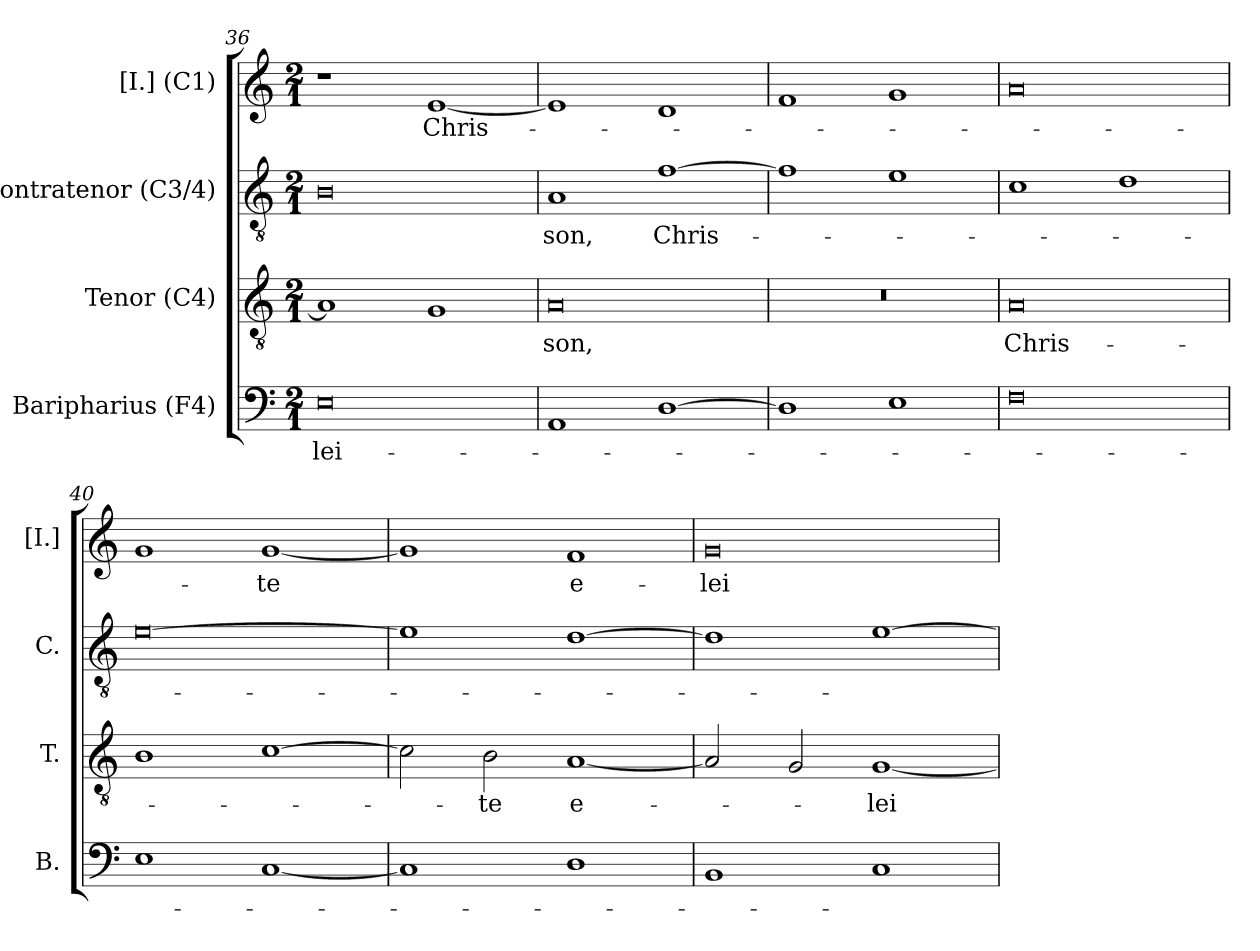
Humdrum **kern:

**kern	**text	**kern	**text	**kern	**text	**kern	**text
*part4	*part4	*part3	*part3	*part2	*part2	*part1	*part1
*staff4	*staff4	*staff3	*staff3	*staff2	*staff2	*staff1	*staff1
*I"Baripharius (F4)	*	*I"Tenor (C4)	*	*I"Contratenor (C3/4)	*	*I"[I.] (C1)	*
*I'B.	*	*I'T.	*	*I'C.	*	*I'[I.]	*
!!LO:PB:g=z
*clefF4	*	*clefGv2	*	*clefGv2	*	*clefG2	*
*	*	*ITrd7c12	*	*ITrd7c12	*	*	*
*k[]	*	*k[]	*	*k[]	*	*k[]	*
*C:	*	*C:	*	*C:	*	*C:	*
*M2/1	*	*M2/1	*	*M2/1	*	*M2/1	*
=36	=36	=36	=36	=36	=36	=36	=36
!	!LO:LY:b:color=#000000	!	!	!	!	!	!
0Ei	-lei-	1AAi]	.	0BBi	.	1r	.
!	!	!	!	!	!	!	!LO:LY:b:color=#000000
.	.	1GGi	.	.	.	[1ei	Chris-
=37	=37	=37	=37	=37	=37	=37	=37
!	!	!	!LO:LY:b:color=#000000	!	!	!	!
!	!	!	!	!	!LO:LY:b:color=#000000	!	!
1AAi	.	0AAi	-son,	1AAi	-son,	1ei]	.
!	!	!	!	!	!LO:LY:b:color=#000000	!	!
[1Di	.	.	.	[1Fi	Chris-	1di	.
=38	=38	=38	=38	=38	=38	=38	=38
!	!	!LO:N:vis=1	!	!	!	!	!
1Di]	.	0r	.	1Fi]	.	1fi	.
1Ei	.	.	.	1Ei	.	1gi	.
=39	=39	=39	=39	=39	=39	=39	=39
!	!	!	!LO:LY:b:color=#000000	!	!	!	!
0Fi	.	0AAi	Chris-	1Ci	.	0ai	.
.	.	.	.	1Di	.	.	.
=40	=40	=40	=40	=40	=40	=40	=40
1Ei	.	1BBi	.	[0Ei	.	1gi	.
!	!	!	!	!	!	!	!LO:LY:b:color=#000000
[1Ci	.	[1Ci	.	.	.	[1gi	-te
=41	=41	=41	=41	=41	=41	=41	=41
1Ci]	.	2Ci\]	.	1Ei]	.	1gi]	.
!	!	!	!LO:LY:b:color=#000000	!	!	!	!
.	.	2BBi\	-te	.	.	.	.
!	!	!	!LO:LY:b:color=#000000	!	!	!	!
!	!	!	!	!	!	!	!LO:LY:b:color=#000000
1Di	.	[1AAi	e-	[1Di	.	1fi	e-
!!LO:LB:g=z
=42	=42	=42	=42	=42	=42	=42	=42
!	!	!	!	!	!	!	!LO:LY:b:color=#000000
1BBi	.	2AAi/]	.	1Di]	.	0gi	-lei-
.	.	2GGi/	.	.	.	.	.
!	!	!	!LO:LY:b:color=#000000	!	!	!	!
1Ci	.	[1GGi	-lei-	[1Ei	.	.	.
=	=	=	=	=	=	=	=
*-	*-	*-	*-	*-	*-	*-	*-
